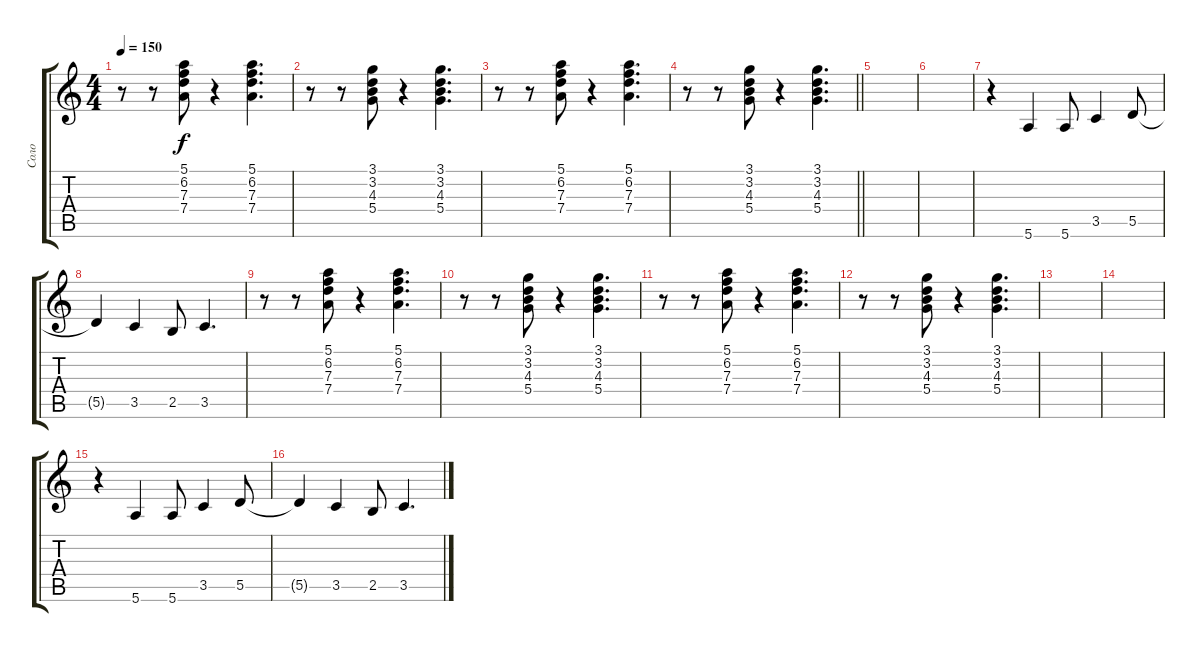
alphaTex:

\track ("Соло" "Соло") {instrument overdrivenguitar}
\staff {score tabs}
\tuning (E4 B3 G3 D3 A2 E2) {hide}
\ts (4 4)
\tempo 150
\clef g2
\ks c
r.8{dy f} r.8 (5.1 6.2 7.3 7.4).8 r.4 (5.1 6.2 7.3 7.4).4{d} |
r.8 r.8 (3.1 3.2 4.3 5.4).8 r.4 (3.1 3.2 4.3 5.4).4{d} |
r.8 r.8 (5.1 6.2 7.3 7.4).8 r.4 (5.1 6.2 7.3 7.4).4{d} |
\barLineRight lightlight
r.8 r.8 (3.1 3.2 4.3 5.4).8 r.4 (3.1 3.2 4.3 5.4).4{d} |
\section ("" " ")
|
|
r.4 5.6.4{instrument overdrivenguitar} 5.6.8 3.5.4 5.5.8 |
5.5{t}.4 3.5.4 2.5.8 3.5.4{d} |
r.8 r.8 (5.1 6.2 7.3 7.4).8{instrument electricguitarclean} r.4 (5.1 6.2 7.3 7.4).4{d} |
r.8 r.8 (3.1 3.2 4.3 5.4).8 r.4 (3.1 3.2 4.3 5.4).4{d} |
r.8 r.8 (5.1 6.2 7.3 7.4).8 r.4 (5.1 6.2 7.3 7.4).4{d} |
r.8 r.8 (3.1 3.2 4.3 5.4).8 r.4 (3.1 3.2 4.3 5.4).4{d} |
|
|
r.4 5.6.4{instrument overdrivenguitar} 5.6.8 3.5.4 5.5.8 |
5.5{t}.4 3.5.4 2.5.8 3.5.4{d}
